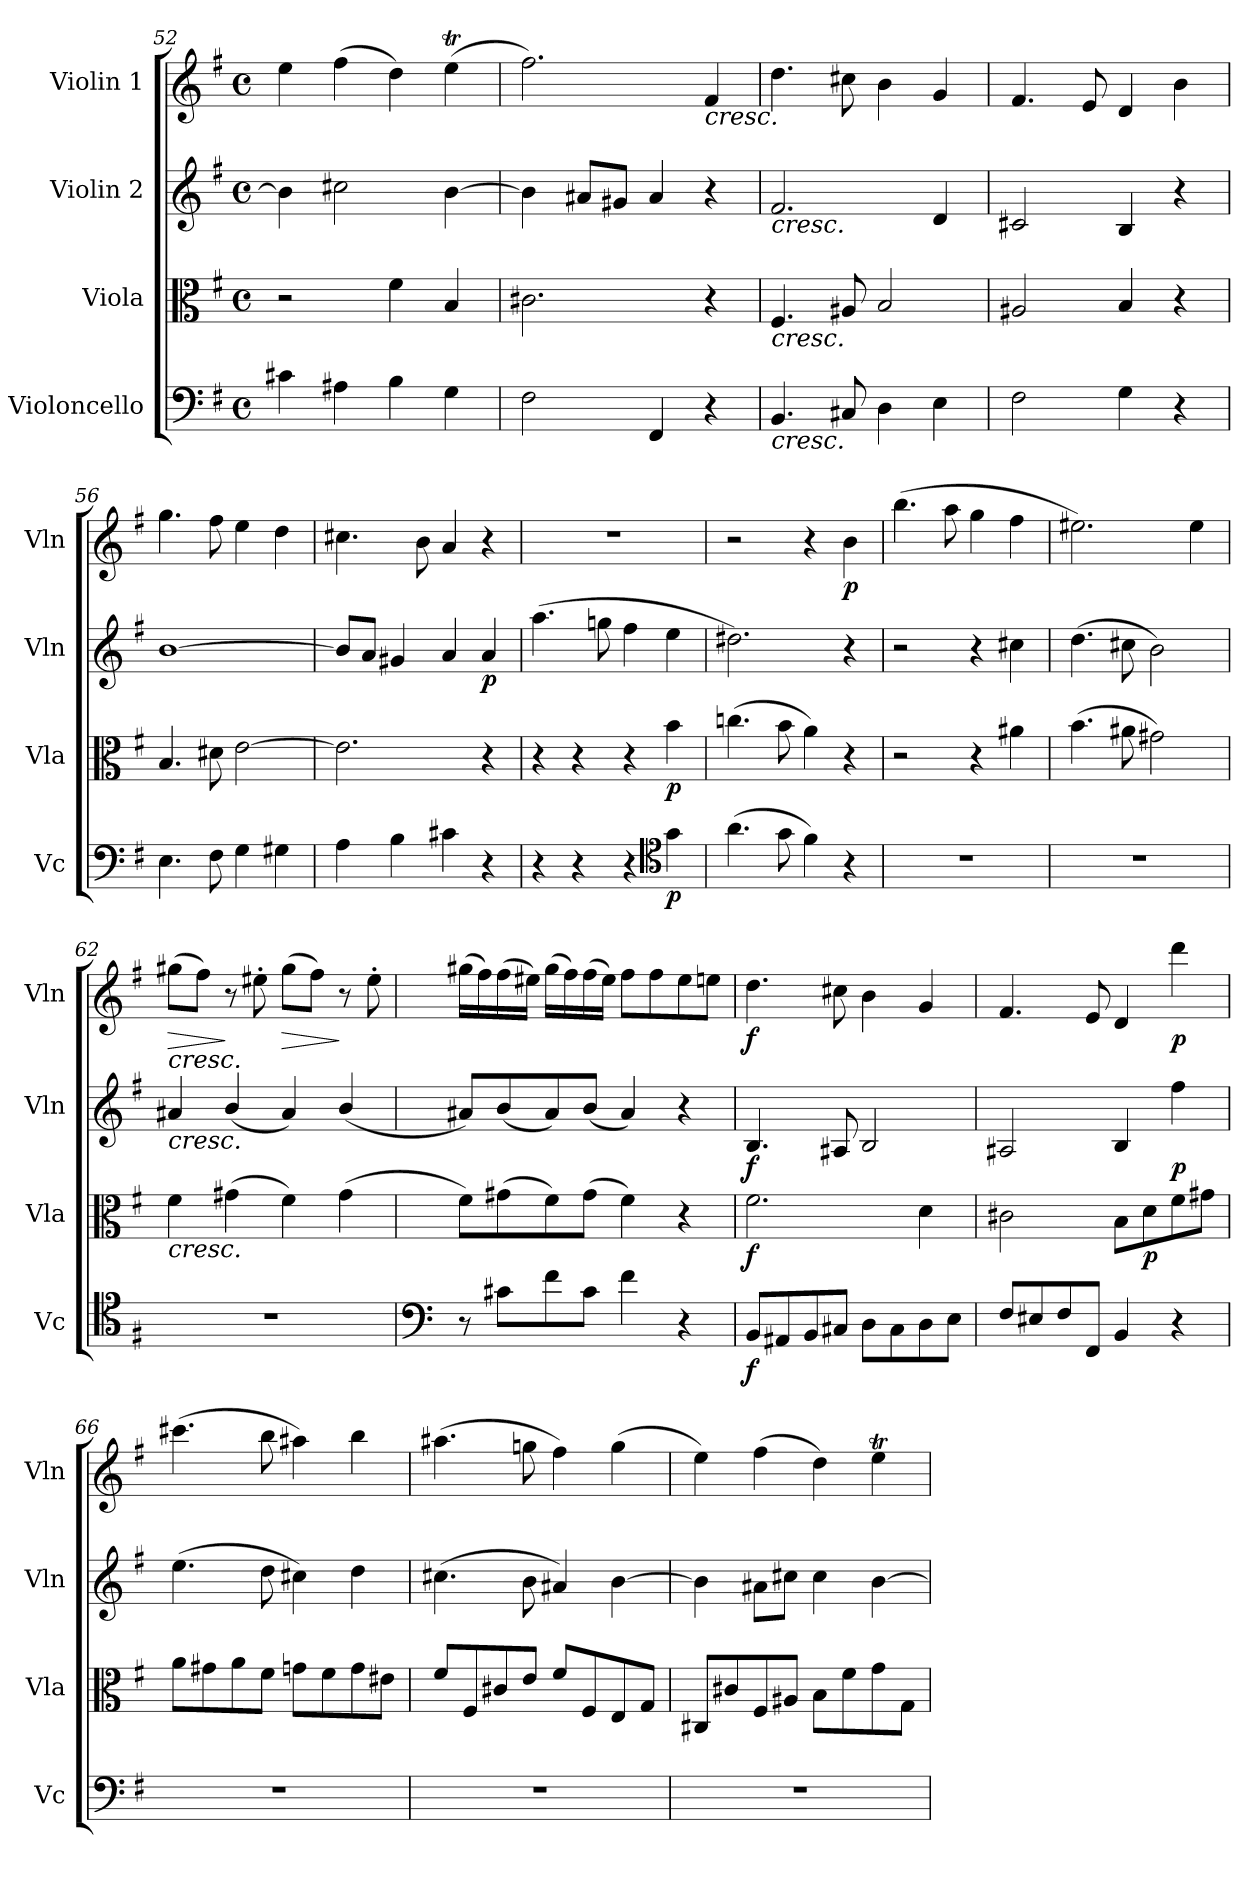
**kern	**dynam	**kern	**dynam	**kern	**dynam	**kern	**dynam
*part4	*part4	*part3	*part3	*part2	*part2	*part1	*part1
*staff4	*staff4	*staff3	*staff3	*staff2	*staff2	*staff1	*staff1
*I"Violoncello	*	*I"Viola	*	*I"Violin 2	*	*I"Violin 1	*
*I'Vc	*	*I'Vla	*	*I'Vln	*	*I'Vln	*
*clefF4	*	*clefC3	*	*clefG2	*	*clefG2	*
*k[f#]	*	*k[f#]	*	*k[f#]	*	*k[f#]	*
*M4/4	*	*M4/4	*	*M4/4	*	*M4/4	*
*met(c)	*	*met(c)	*	*met(c)	*	*met(c)	*
=52	=52	=52	=52	=52	=52	=52	=52
4c#X\	.	2r	.	4b\]	.	4ee\	.
4A#X\	.	.	.	2cc#X\	.	(4ff#\	.
4B\	.	4f#\	.	.	.	4dd\)	.
4G\	.	4B/	.	[4b\	.	(4eeT\	.
=53	=53	=53	=53	=53	=53	=53	=53
2F#\	.	2.c#X\	.	4b\]	.	2.ff#\)	.
.	.	.	.	8a#X/L	.	.	.
.	.	.	.	8g#X/J	.	.	.
4FF#/	.	.	.	4a#/	.	.	.
!	!	!	!	!	!	!LO:TX:b:i:t=cresc.	!
4r	.	4r	.	4r	.	4f#/	.
=54	=54	=54	=54	=54	=54	=54	=54
!	!	!	!	!LO:TX:b:i:t=cresc.	!	!	!
!	!	!LO:TX:b:i:t=cresc.	!	!	!	!	!
!LO:TX:b:i:t=cresc.	!	!	!	!	!	!	!
4.BB/	.	4.F#/	.	2.f#/	.	4.dd\	.
8C#X/	.	8A#X/	.	.	.	8cc#X\	.
4D\	.	2B/	.	.	.	4b\	.
4E\	.	.	.	4d/	.	4g/	.
=55	=55	=55	=55	=55	=55	=55	=55
2F#\	.	2A#X/	.	2c#X/	.	4.f#/	.
.	.	.	.	.	.	8e/	.
4G\	.	4B/	.	4B/	.	4d/	.
4r	.	4r	.	4r	.	4b\	.
=56	=56	=56	=56	=56	=56	=56	=56
4.E\	.	4.B/	.	[1b	.	4.gg\	.
8F#\	.	8d#X\	.	.	.	8ff#\	.
4G\	.	[2e\	.	.	.	4ee\	.
4G#X\	.	.	.	.	.	4dd\	.
!!LO:PB:g=z
=57	=57	=57	=57	=57	=57	=57	=57
4A\	.	2.e\]	.	8b/L]	.	4.cc#X\	.
.	.	.	.	8a/J	.	.	.
4B\	.	.	.	4g#X/	.	.	.
.	.	.	.	.	.	8b\	.
4c#X\	.	.	.	4a/	.	4a/	.
!	!	!	!	!	!LO:DY:b	!	!
4r	.	4r	.	4a/	p	4r	.
=58	=58	=58	=58	=58	=58	=58	=58
4r	.	4r	.	(4.aa\	.	1r	.
4r	.	4r	.	.	.	.	.
.	.	.	.	8ggn\	.	.	.
4r	.	4r	.	4ff#\	.	.	.
*clefC4	*	*	*	*	*	*	*
!	!LO:DY:b	!	!LO:DY:b	!	!	!	!
4g\	p	4b\	p	4ee\	.	.	.
=59	=59	=59	=59	=59	=59	=59	=59
(4.a\	.	(4.ccn\	.	2.dd#X\)	.	2r	.
8g\	.	8b\	.	.	.	.	.
4f#\)	.	4a\)	.	.	.	4r	.
!	!	!	!	!	!	!	!LO:DY:b
4r	.	4r	.	4r	.	4b\	p
=60	=60	=60	=60	=60	=60	=60	=60
1r	.	2r	.	2r	.	(4.bb\	.
.	.	.	.	.	.	8aa\	.
.	.	4r	.	4r	.	4gg\	.
.	.	4a#X\	.	4cc#X\	.	4ff#\	.
=61	=61	=61	=61	=61	=61	=61	=61
1r	.	(4.b\	.	(4.dd\	.	2.ee#X\)	.
.	.	8a#X\	.	8cc#X\	.	.	.
.	.	2g#X\)	.	2b\)	.	.	.
.	.	.	.	.	.	4ee#\	.
=62	=62	=62	=62	=62	=62	=62	=62
!	!	!	!	!	!	!LO:TX:b:i:t=cresc.	!
!	!	!	!	!LO:TX:b:i:t=cresc.	!	!	!
!	!	!LO:TX:b:i:t=cresc.	!	!	!	!	!
!	!	!	!	!	!	!	!LO:HP:b
1r	.	4f#\	.	4a#X/	.	(8gg#X\L	>
.	.	.	.	.	.	8ff#\J)	.
.	.	(4g#X\	.	(4b/	.	8r	]
.	.	.	.	.	.	8ee#X'\	.
!	!	!	!	!	!	!	!LO:HP:b
.	.	4f#\)	.	4a#/)	.	(8gg#\L	>
.	.	.	.	.	.	8ff#\J)	.
.	.	(4g#\	.	(4b/	.	8r	]
.	.	.	.	.	.	8ee#'\	.
!!LO:LB:g=z
=63	=63	=63	=63	=63	=63	=63	=63
*clefF4	*	*	*	*	*	*	*
8r	.	8f#\L)	.	8a#X/L)	.	(16gg#X\LL	.
.	.	.	.	.	.	16ff#\)	.
8c#X\L	.	(8g#X\	.	(8b/	.	(16ff#\	.
.	.	.	.	.	.	16ee#X\JJ)	.
8f#\	.	8f#\)	.	8a#/)	.	(16gg#\LL	.
.	.	.	.	.	.	16ff#\)	.
8c#\J	.	(8g#\J	.	(8b/J	.	(16ff#\	.
.	.	.	.	.	.	16ee#\JJ)	.
4f#\	.	4f#\)	.	4a#/)	.	8ff#\L	.
.	.	.	.	.	.	8ff#\	.
4r	.	4r	.	4r	.	8ee#\	.
.	.	.	.	.	.	8een\J	.
=64	=64	=64	=64	=64	=64	=64	=64
!	!LO:DY:b	!	!LO:DY:b	!	!LO:DY:b	!	!LO:DY:b
8BB/L	f	2.f#\	f	4.B/	f	4.dd\	f
8AA#X/	.	.	.	.	.	.	.
8BB/	.	.	.	.	.	.	.
8C#X/J	.	.	.	8A#X/	.	8cc#X\	.
8D\L	.	.	.	2B/	.	4b\	.
8C#\	.	.	.	.	.	.	.
8D\	.	4d\	.	.	.	4g/	.
8E\J	.	.	.	.	.	.	.
=65	=65	=65	=65	=65	=65	=65	=65
8F#/L	.	2c#X\	.	2A#X/	.	4.f#/	.
8E#X/	.	.	.	.	.	.	.
8F#/	.	.	.	.	.	.	.
8FF#/J	.	.	.	.	.	8e/	.
4BB/	.	8B\L	.	4B/	.	4d/	.
!	!	!	!LO:DY:b	!	!	!	!
.	.	8d\	p	.	.	.	.
!	!	!	!	!	!LO:DY:b	!	!LO:DY:b
4r	.	8f#\	.	4ff#\	p	4ddd\	p
.	.	8g#X\J	.	.	.	.	.
=66	=66	=66	=66	=66	=66	=66	=66
1r	.	8a\L	.	(4.ee\	.	(4.ccc#X\	.
.	.	8g#X\	.	.	.	.	.
.	.	8a\	.	.	.	.	.
.	.	8f#\J	.	8dd\	.	8bb\	.
.	.	8gn\L	.	4cc#X\)	.	4aa#X\)	.
.	.	8f#\	.	.	.	.	.
.	.	8g\	.	4dd\	.	4bb\	.
.	.	8e#X\J	.	.	.	.	.
!!LO:LB:g=z
=67	=67	=67	=67	=67	=67	=67	=67
1r	.	8f#/L	.	(4.cc#X\	.	(4.aa#X\	.
.	.	8F#/	.	.	.	.	.
.	.	8c#X/	.	.	.	.	.
.	.	8e/J	.	8b\	.	8ggn\	.
.	.	8f#/L	.	4a#X/)	.	4ff#\)	.
.	.	8F#/	.	.	.	.	.
.	.	8E/	.	[4b\	.	(4gg\	.
.	.	8G/J	.	.	.	.	.
!!LO:LB:g=z
=68	=68	=68	=68	=68	=68	=68	=68
1r	.	8C#X/L	.	4b\]	.	4ee\)	.
.	.	8c#X/	.	.	.	.	.
.	.	8F#/	.	8a#X\L	.	(4ff#\	.
.	.	8A#X/J	.	8cc#X\J	.	.	.
.	.	8B\L	.	4cc#\	.	4dd\)	.
.	.	8f#\	.	.	.	.	.
.	.	8g\	.	[4b\	.	4eeT\	.
.	.	8G\J	.	.	.	.	.
=	=	=	=	=	=	=	=
*-	*-	*-	*-	*-	*-	*-	*-
